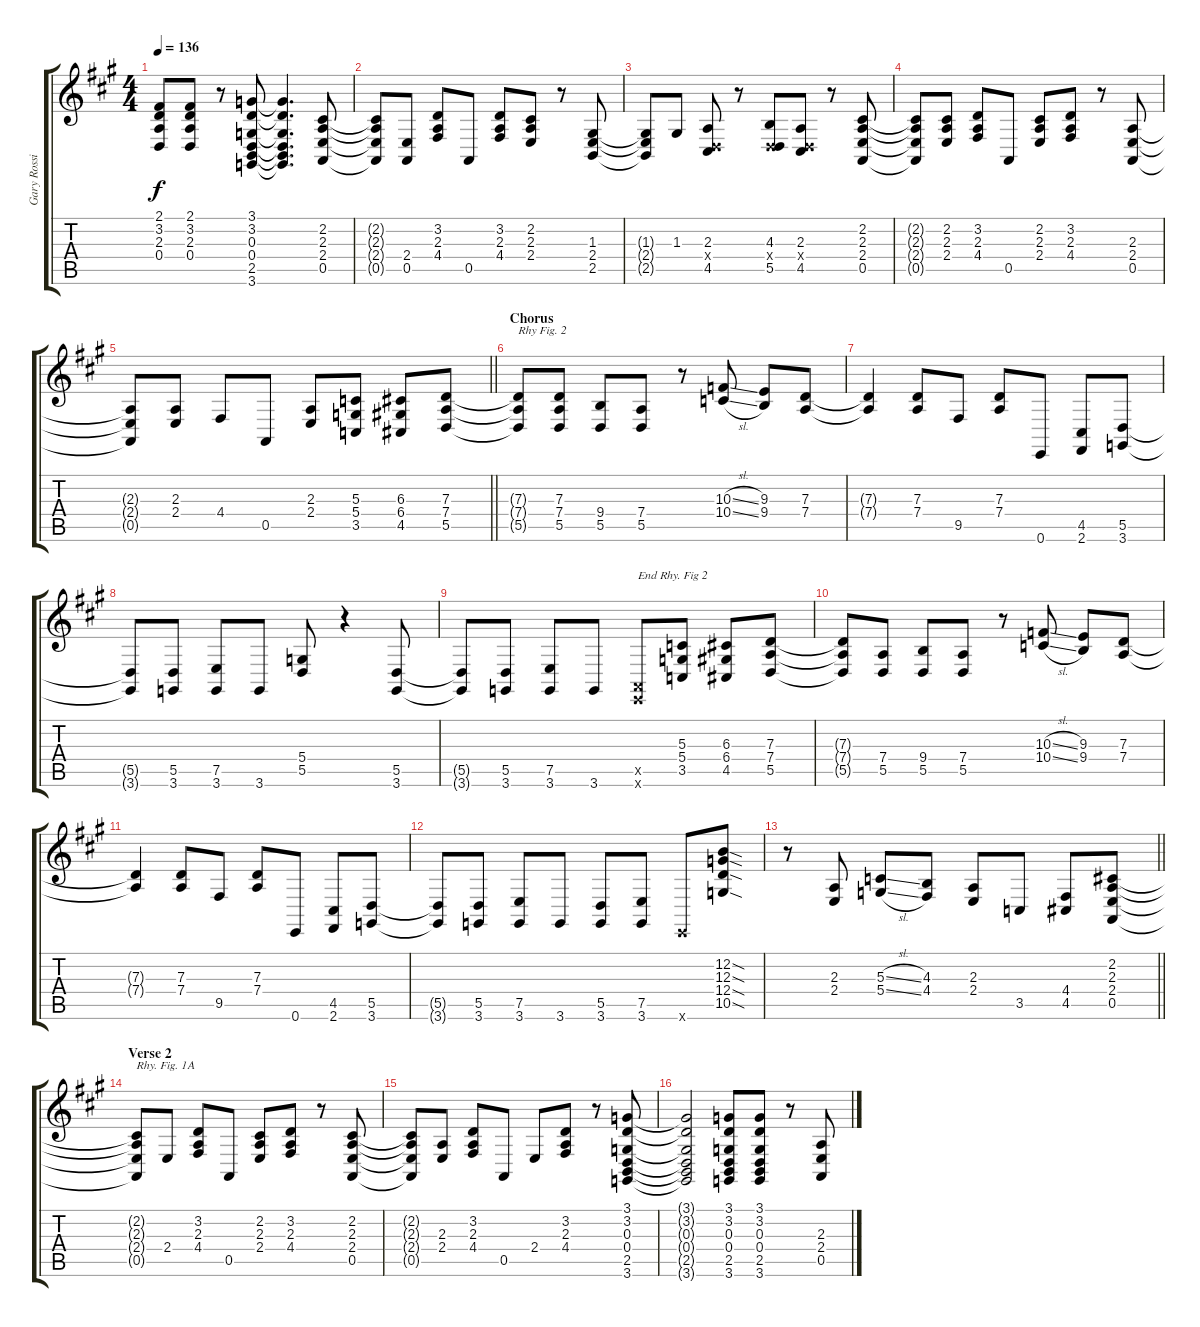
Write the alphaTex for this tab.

\track ("Gary Rossington - Rhythm Guitar" "Gary Rossi") {instrument lead5charang}
\staff {score tabs}
\tuning (E4 B3 G3 D3 A2 E2) {hide}
\ts (4 4)
\tempo 136
\clef g2
\ks a
(2.1{t} 3.2{t} 2.3{t} 0.4{t}).8{dy f} (2.1 3.2 2.3 0.4).8 r.8 (3.1 3.2 0.3 0.4 2.5 3.6).8 (3.1{t} 3.2{t} 0.3{t} 0.4{t} 2.5{t} 3.6{t}).4{d} (2.2 2.3 2.4 0.5).8 |
(2.2{t} 2.3{t} 2.4{t} 0.5{t}).8 (2.4 0.5).8 (3.2 2.3 4.4).8 0.5.8 (3.2 2.3 4.4).8 (2.2 2.3 2.4).8 r.8 (1.3 2.4 2.5).8 |
(1.3{t} 2.4{t} 2.5{t}).8 1.3.8 (2.3 0.4{x} 4.5).8 r.8 (4.3 0.4{x} 5.5).8 (2.3 0.4{x} 4.5).8 r.8 (2.2 2.3 2.4 0.5).8 |
(2.2{t} 2.3{t} 2.4{t} 0.5{t}).8 (2.2 2.3 2.4).8 (3.2 2.3 4.4).8 0.5.8 (2.2 2.3 2.4).8 (3.2 2.3 4.4).8 r.8 (2.3 2.4 0.5).8 |
\barLineRight lightlight
(2.3{t} 2.4{t} 0.5{t}).8 (2.3 2.4).8 4.4.8 0.5.8 (2.3 2.4).8 (5.3 5.4 3.5).8 (6.3 6.4 4.5).8 (7.3 7.4 5.5).8 |
\section ("" "Chorus")
(7.3{t} 7.4{t} 5.5{t}).8{txt "Rhy Fig. 2"} (7.3 7.4 5.5).8 (9.4 5.5).8 (7.4 5.5).8 r.8 (10.3{sl} 10.4{sl}).8 (9.3 9.4).8 (7.3 7.4).8 |
(7.3{t} 7.4{t}).4 (7.3 7.4).8 9.5.8 (7.3 7.4).8 0.6.8 (4.5 2.6).8 (5.5 3.6).8 |
(5.5{t} 3.6{t}).8 (5.5 3.6).8 (7.5 3.6).8 3.6.8 (5.4 5.5).8 r.4 (5.5 3.6).8 |
(5.5{t} 3.6{t}).8 (5.5 3.6).8 (7.5 3.6).8 3.6.8 (0.5{x} 0.6{x}).8{txt "End Rhy. Fig 2"} (5.3 5.4 3.5).8 (6.3 6.4 4.5).8 (7.3 7.4 5.5).8 |
(7.3{t} 7.4{t} 5.5{t}).8 (7.4 5.5).8 (9.4 5.5).8 (7.4 5.5).8 r.8 (10.3{sl} 10.4{sl}).8 (9.3 9.4).8 (7.3 7.4).8 |
(7.3{t} 7.4{t}).4 (7.3 7.4).8 9.5.8 (7.3 7.4).8 0.6.8 (4.5 2.6).8 (5.5 3.6).8 |
(5.5{t} 3.6{t}).8 (5.5 3.6).8 (7.5 3.6).8 3.6.8 (5.5 3.6).8 (7.5 3.6).8 0.6{x}.8 (12.2{sod} 12.3{sod} 12.4{sod} 10.5{sod}).8 |
\barLineRight lightlight
r.8 (2.3 2.4).8 (5.3{sl} 5.4{sl}).8 (4.3 4.4).8 (2.3 2.4).8 3.5.8 (4.4 4.5).8 (2.2 2.3 2.4 0.5).8 |
\section ("" "Verse 2")
(2.2{t} 2.3{t} 2.4{t} 0.5{t}).8{txt "Rhy. Fig. 1A"} 2.4.8 (3.2 2.3 4.4).8 0.5.8 (2.2 2.3 2.4).8 (3.2 2.3 4.4).8 r.8 (2.2 2.3 2.4 0.5).8 |
(2.2{t} 2.3{t} 2.4{t} 0.5{t}).8 (2.3 2.4).8 (3.2 2.3 4.4).8 0.5.8 2.4.8 (3.2 2.3 4.4).8 r.8 (3.1 3.2 0.3 0.4 2.5 3.6).8 |
(3.1{t} 3.2{t} 0.3{t} 0.4{t} 2.5{t} 3.6{t}).2 (3.1 3.2 0.3 0.4 2.5 3.6).8 (3.1 3.2 0.3 0.4 2.5 3.6).8 r.8 (2.3 2.4 0.5).8
